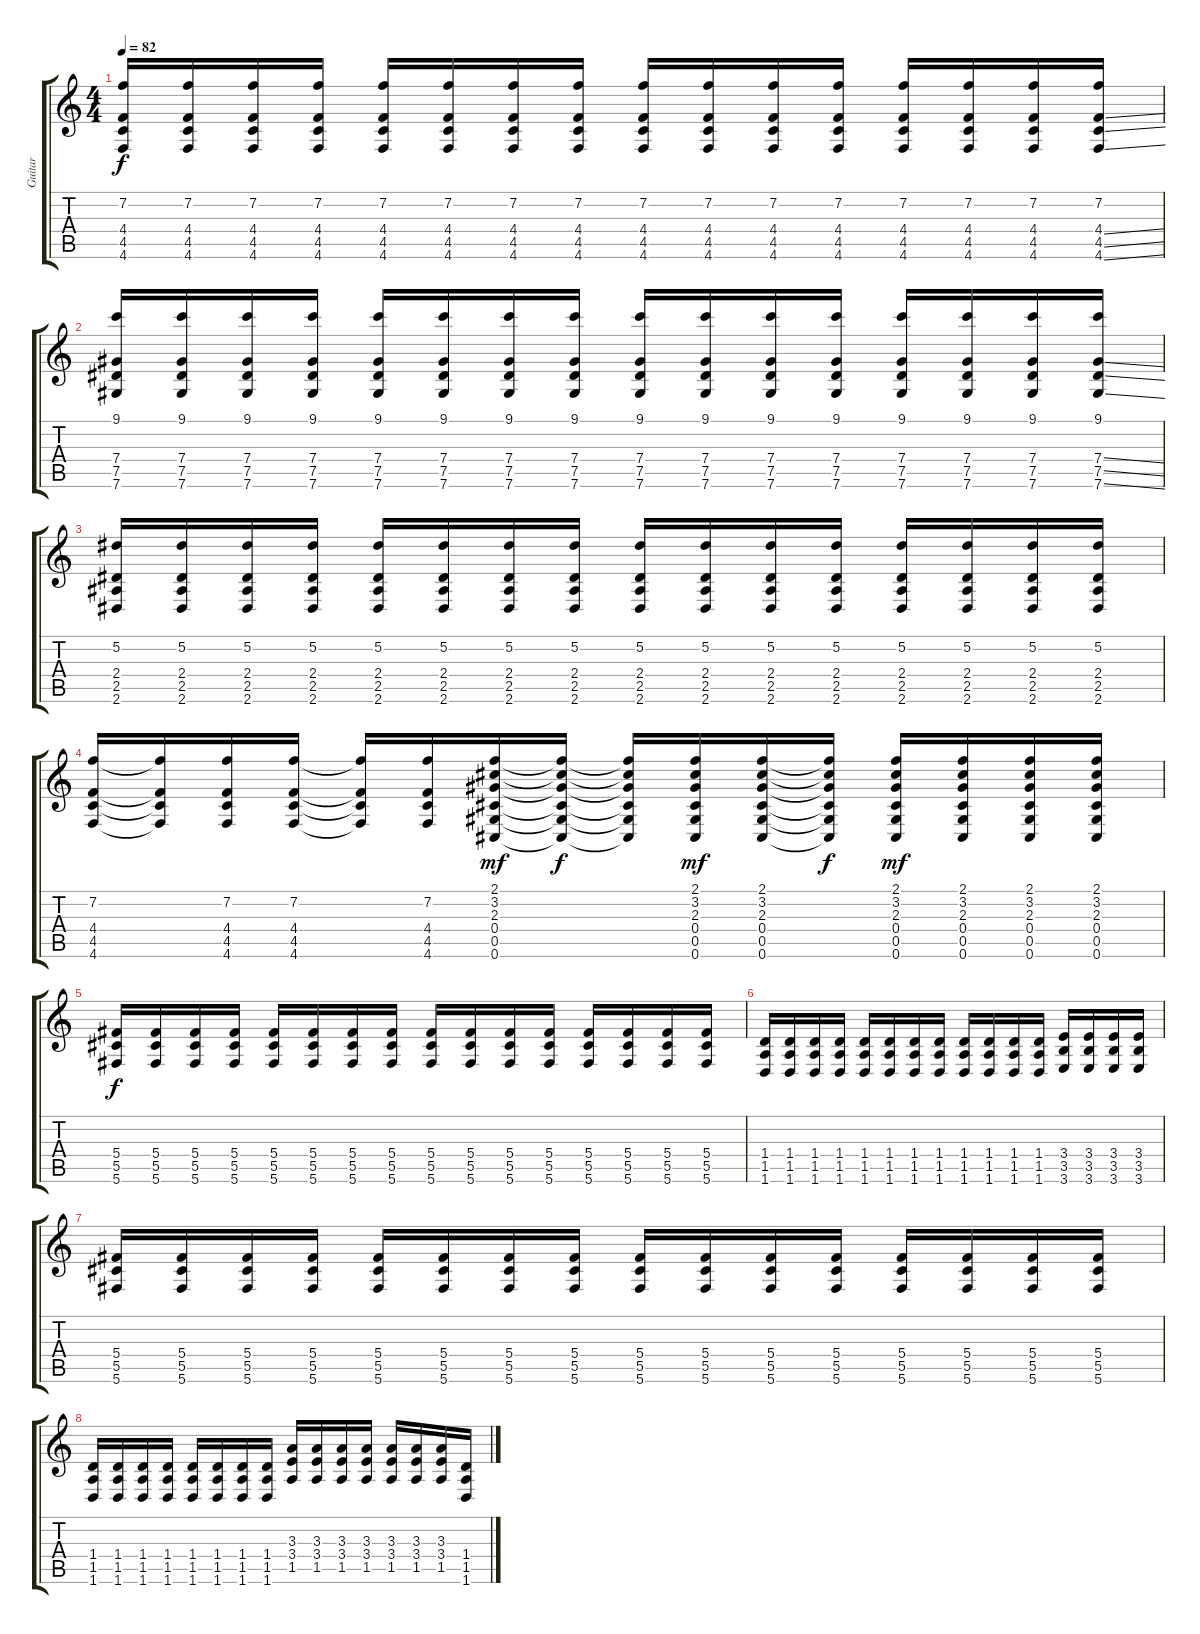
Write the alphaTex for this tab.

\track ("Guitar" "Guitar") {instrument electricguitarclean}
\staff {score tabs}
\tuning (Eb4 Bb3 Gb3 Db3 Ab2 Db2) {hide}
\ts (4 4)
\tempo 82
\clef g2
\ks c
(7.2 4.4 4.5 4.6).16{dy f instrument distortionguitar} (7.2 4.4 4.5 4.6).16 (7.2 4.4 4.5 4.6).16 (7.2 4.4 4.5 4.6).16 (7.2 4.4 4.5 4.6).16 (7.2 4.4 4.5 4.6).16 (7.2 4.4 4.5 4.6).16 (7.2 4.4 4.5 4.6).16 (7.2 4.4 4.5 4.6).16 (7.2 4.4 4.5 4.6).16 (7.2 4.4 4.5 4.6).16 (7.2 4.4 4.5 4.6).16 (7.2 4.4 4.5 4.6).16 (7.2 4.4 4.5 4.6).16 (7.2 4.4 4.5 4.6).16 (7.2 4.4{ss} 4.5{ss} 4.6{ss}).16 |
(9.1 7.4 7.5 7.6).16 (9.1 7.4 7.5 7.6).16 (9.1 7.4 7.5 7.6).16 (9.1 7.4 7.5 7.6).16 (9.1 7.4 7.5 7.6).16 (9.1 7.4 7.5 7.6).16 (9.1 7.4 7.5 7.6).16 (9.1 7.4 7.5 7.6).16 (9.1 7.4 7.5 7.6).16 (9.1 7.4 7.5 7.6).16 (9.1 7.4 7.5 7.6).16 (9.1 7.4 7.5 7.6).16 (9.1 7.4 7.5 7.6).16 (9.1 7.4 7.5 7.6).16 (9.1 7.4 7.5 7.6).16 (9.1 7.4{ss} 7.5{ss} 7.6{ss}).16 |
(5.2 2.4 2.5 2.6).16 (5.2 2.4 2.5 2.6).16 (5.2 2.4 2.5 2.6).16 (5.2 2.4 2.5 2.6).16 (5.2 2.4 2.5 2.6).16 (5.2 2.4 2.5 2.6).16 (5.2 2.4 2.5 2.6).16 (5.2 2.4 2.5 2.6).16 (5.2 2.4 2.5 2.6).16 (5.2 2.4 2.5 2.6).16 (5.2 2.4 2.5 2.6).16 (5.2 2.4 2.5 2.6).16 (5.2 2.4 2.5 2.6).16 (5.2 2.4 2.5 2.6).16 (5.2 2.4 2.5 2.6).16 (5.2 2.4 2.5 2.6).16 |
(7.2 4.4 4.5 4.6).16 (7.2{t} 4.4{t} 4.5{t} 4.6{t}).16 (7.2 4.4 4.5 4.6).16 (7.2 4.4 4.5 4.6).16 (7.2{t} 4.4{t} 4.5{t} 4.6{t}).16 (7.2 4.4 4.5 4.6).16 (2.1 3.2 2.3 0.4 0.5 0.6).16{dy mf} (2.1{t} 3.2{t} 2.3{t} 0.4{t} 0.5{t} 0.6{t}).16{dy f} (2.1{t} 3.2{t} 2.3{t} 0.4{t} 0.5{t} 0.6{t}).16 (2.1 3.2 2.3 0.4 0.5 0.6).16{dy mf} (2.1 3.2 2.3 0.4 0.5 0.6).16 (2.1{t} 3.2{t} 2.3{t} 0.4{t} 0.5{t} 0.6{t}).16{dy f} (2.1 3.2 2.3 0.4 0.5 0.6).16{dy mf} (2.1 3.2 2.3 0.4 0.5 0.6).16 (2.1 3.2 2.3 0.4 0.5 0.6).16 (2.1 3.2 2.3 0.4 0.5 0.6).16 |
(5.4 5.5 5.6).16{dy f volume 13 instrument distortionguitar} (5.4 5.5 5.6).16 (5.4 5.5 5.6).16 (5.4 5.5 5.6).16 (5.4 5.5 5.6).16 (5.4 5.5 5.6).16 (5.4 5.5 5.6).16 (5.4 5.5 5.6).16 (5.4 5.5 5.6).16 (5.4 5.5 5.6).16 (5.4 5.5 5.6).16 (5.4 5.5 5.6).16 (5.4 5.5 5.6).16 (5.4 5.5 5.6).16 (5.4 5.5 5.6).16 (5.4 5.5 5.6).16 |
(1.4 1.5 1.6).16 (1.4 1.5 1.6).16 (1.4 1.5 1.6).16 (1.4 1.5 1.6).16 (1.4 1.5 1.6).16 (1.4 1.5 1.6).16 (1.4 1.5 1.6).16 (1.4 1.5 1.6).16 (1.4 1.5 1.6).16 (1.4 1.5 1.6).16 (1.4 1.5 1.6).16 (1.4 1.5 1.6).16 (3.4 3.5 3.6).16 (3.4 3.5 3.6).16 (3.4 3.5 3.6).16 (3.4 3.5 3.6).16 |
(5.4 5.5 5.6).16{instrument distortionguitar} (5.4 5.5 5.6).16 (5.4 5.5 5.6).16 (5.4 5.5 5.6).16 (5.4 5.5 5.6).16 (5.4 5.5 5.6).16 (5.4 5.5 5.6).16 (5.4 5.5 5.6).16 (5.4 5.5 5.6).16 (5.4 5.5 5.6).16 (5.4 5.5 5.6).16 (5.4 5.5 5.6).16 (5.4 5.5 5.6).16 (5.4 5.5 5.6).16 (5.4 5.5 5.6).16 (5.4 5.5 5.6).16 |
(1.4 1.5 1.6).16 (1.4 1.5 1.6).16 (1.4 1.5 1.6).16 (1.4 1.5 1.6).16 (1.4 1.5 1.6).16 (1.4 1.5 1.6).16 (1.4 1.5 1.6).16 (1.4 1.5 1.6).16 (3.3 3.4 1.5).16 (3.3 3.4 1.5).16 (3.3 3.4 1.5).16 (3.3 3.4 1.5).16 (3.3 3.4 1.5).16 (3.3 3.4 1.5).16 (3.3 3.4 1.5).16 (1.4 1.5 1.6).16
